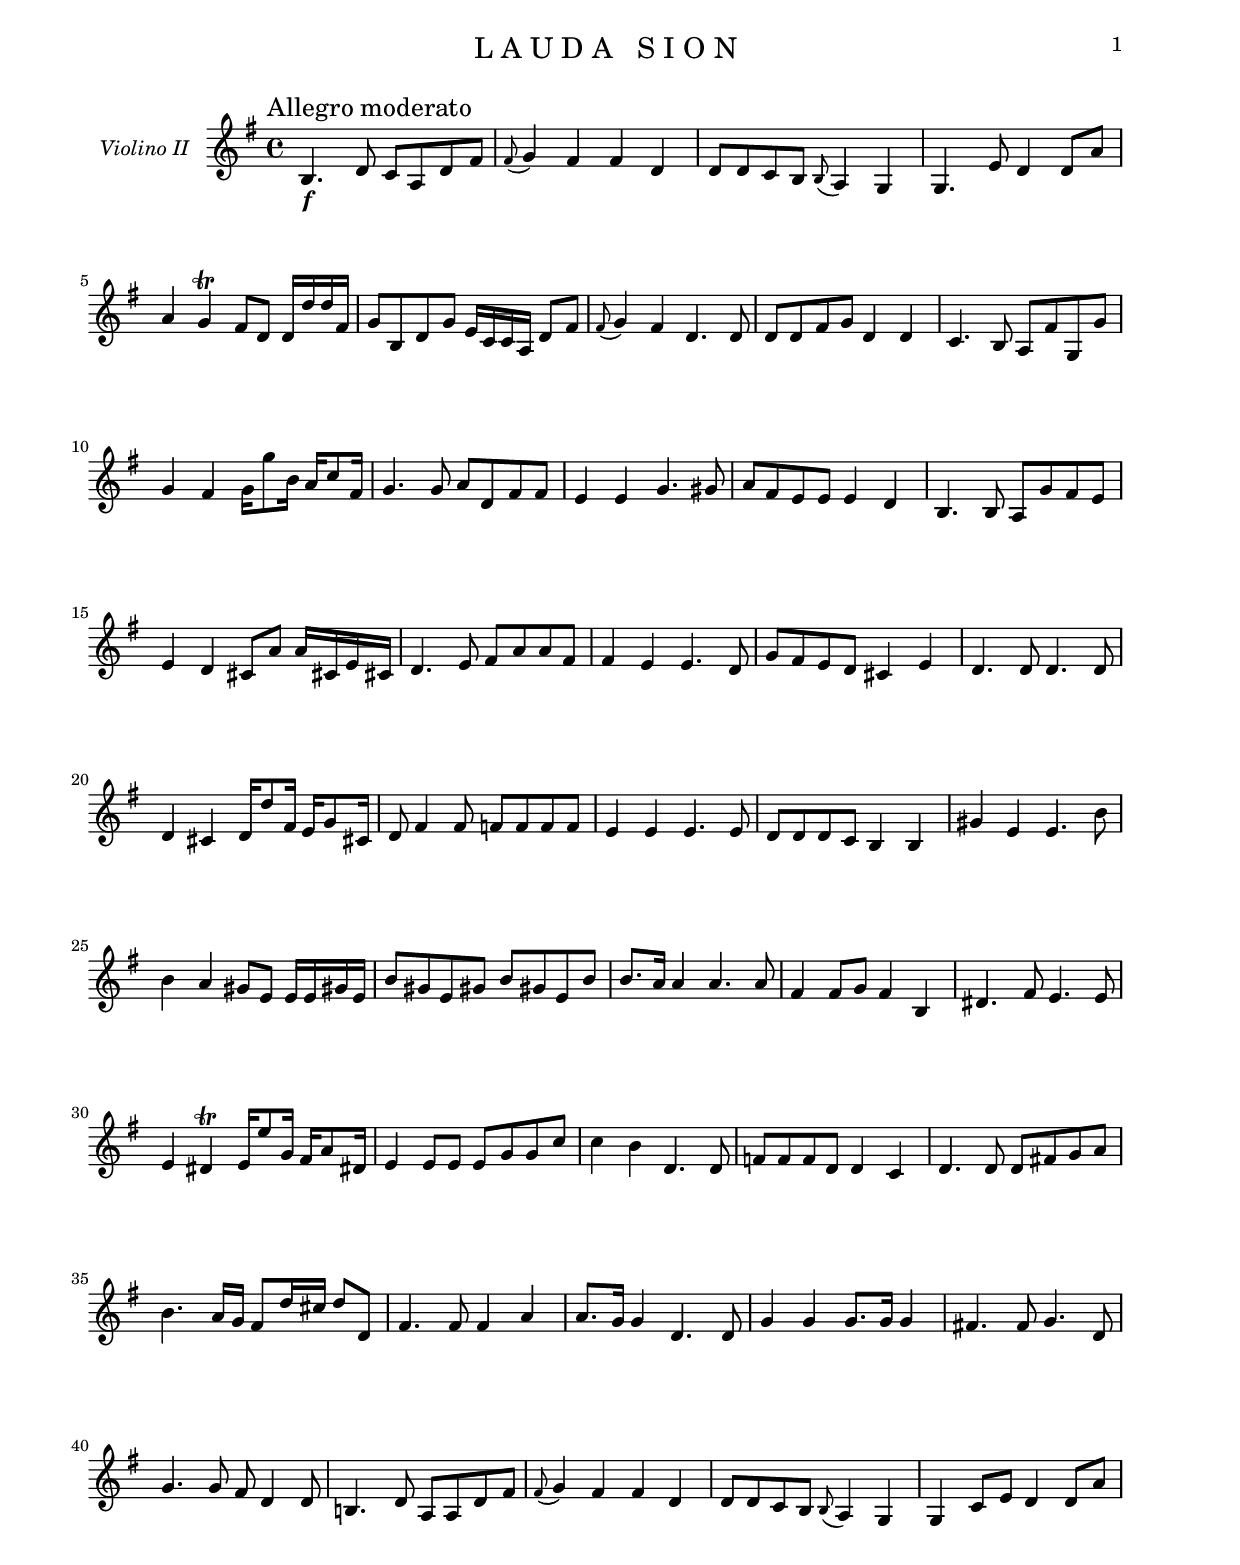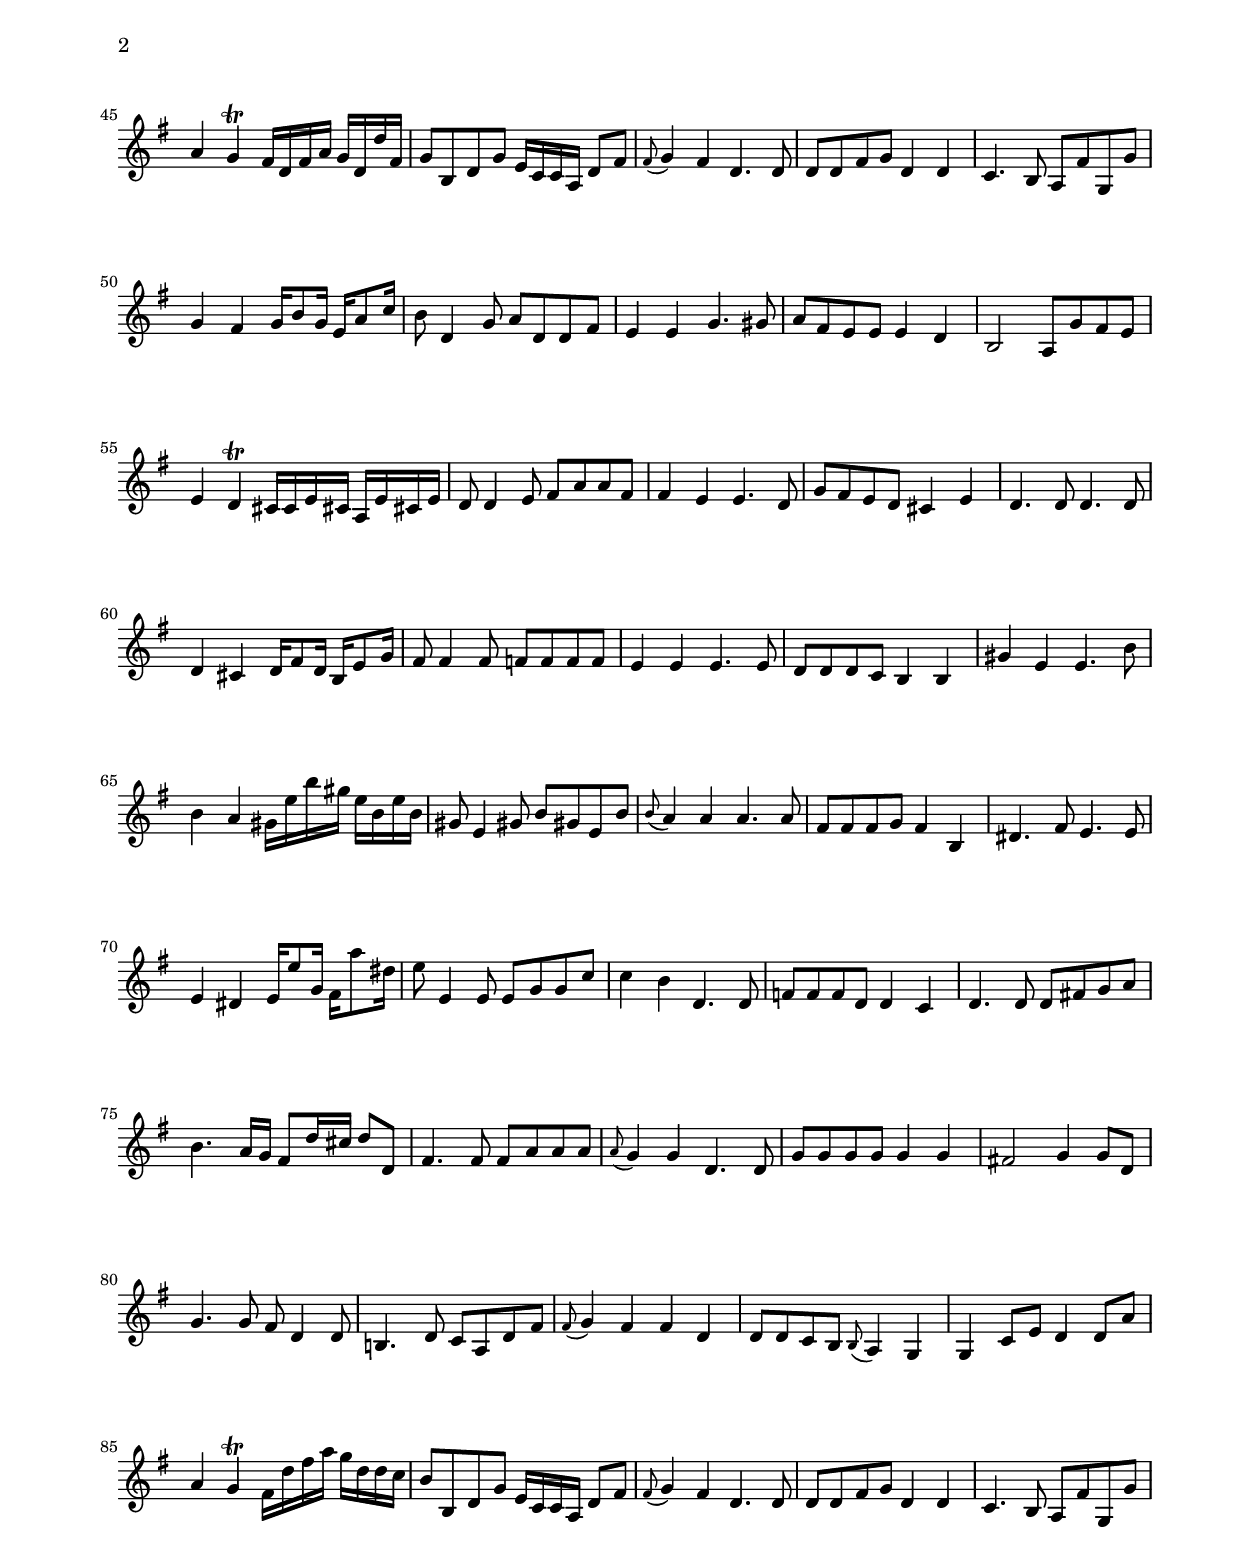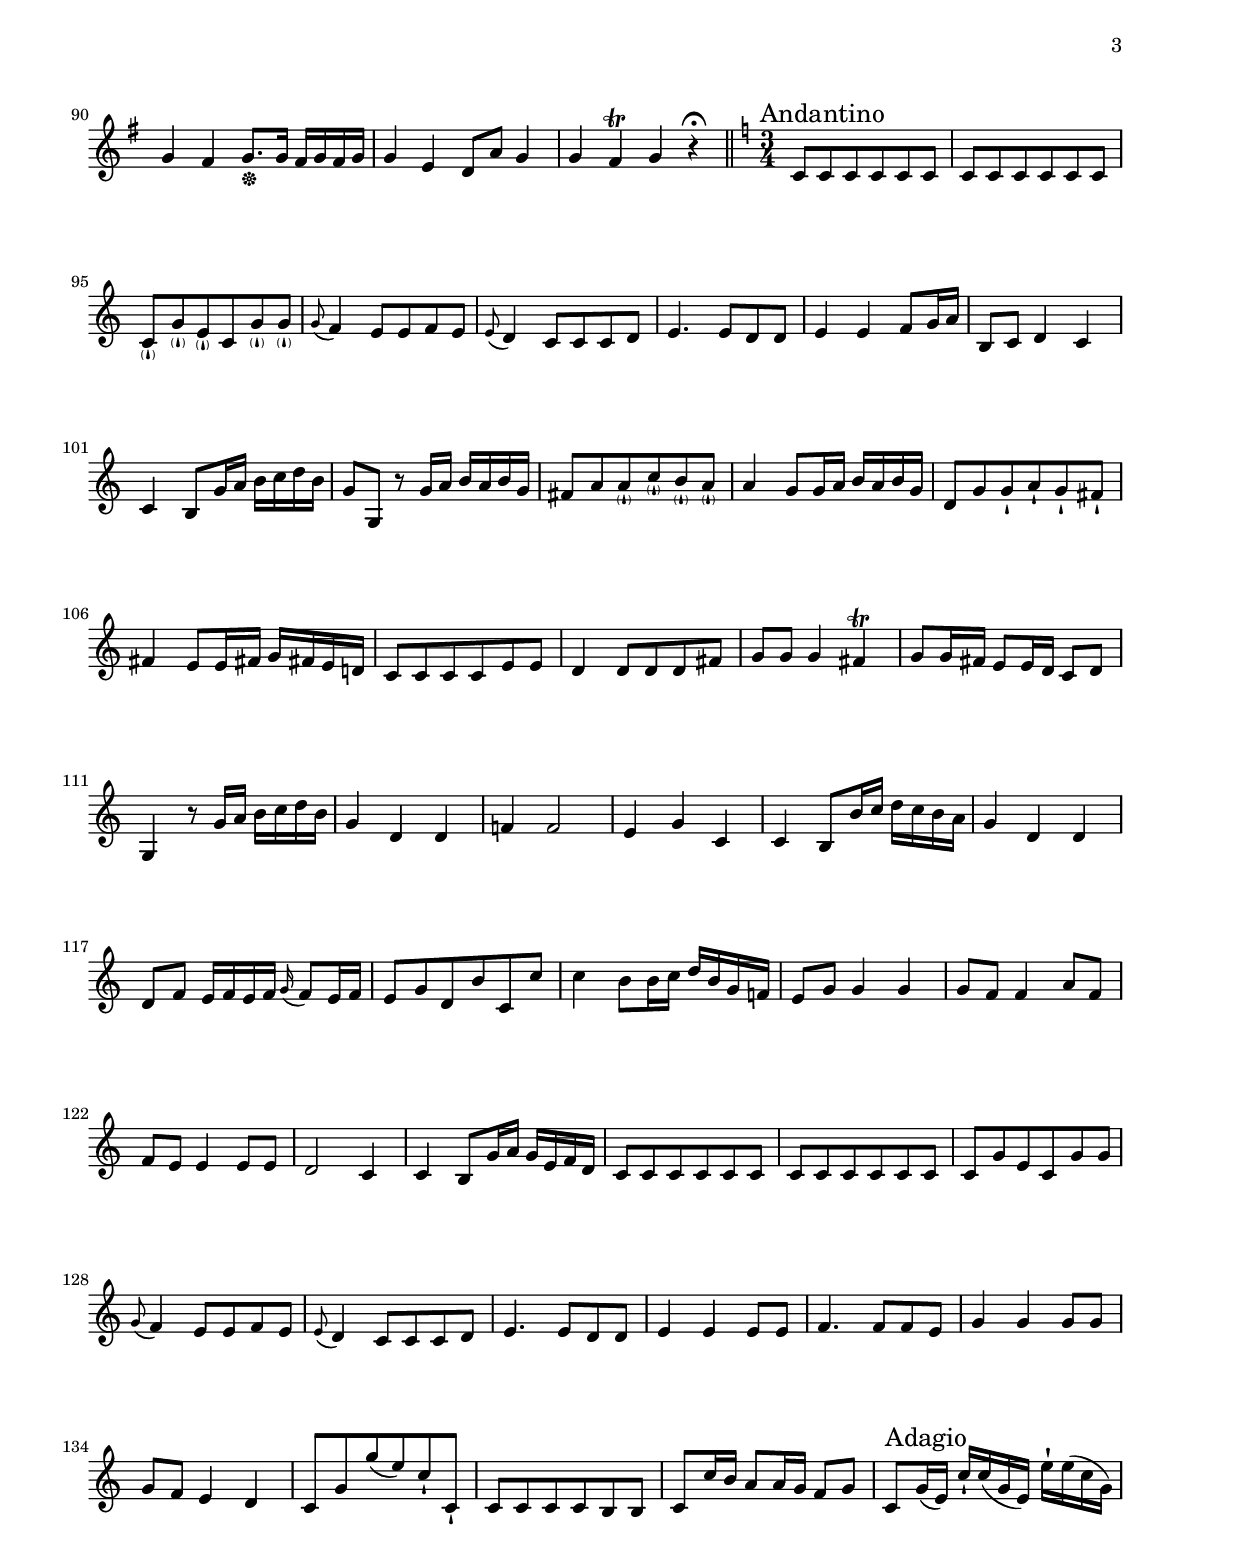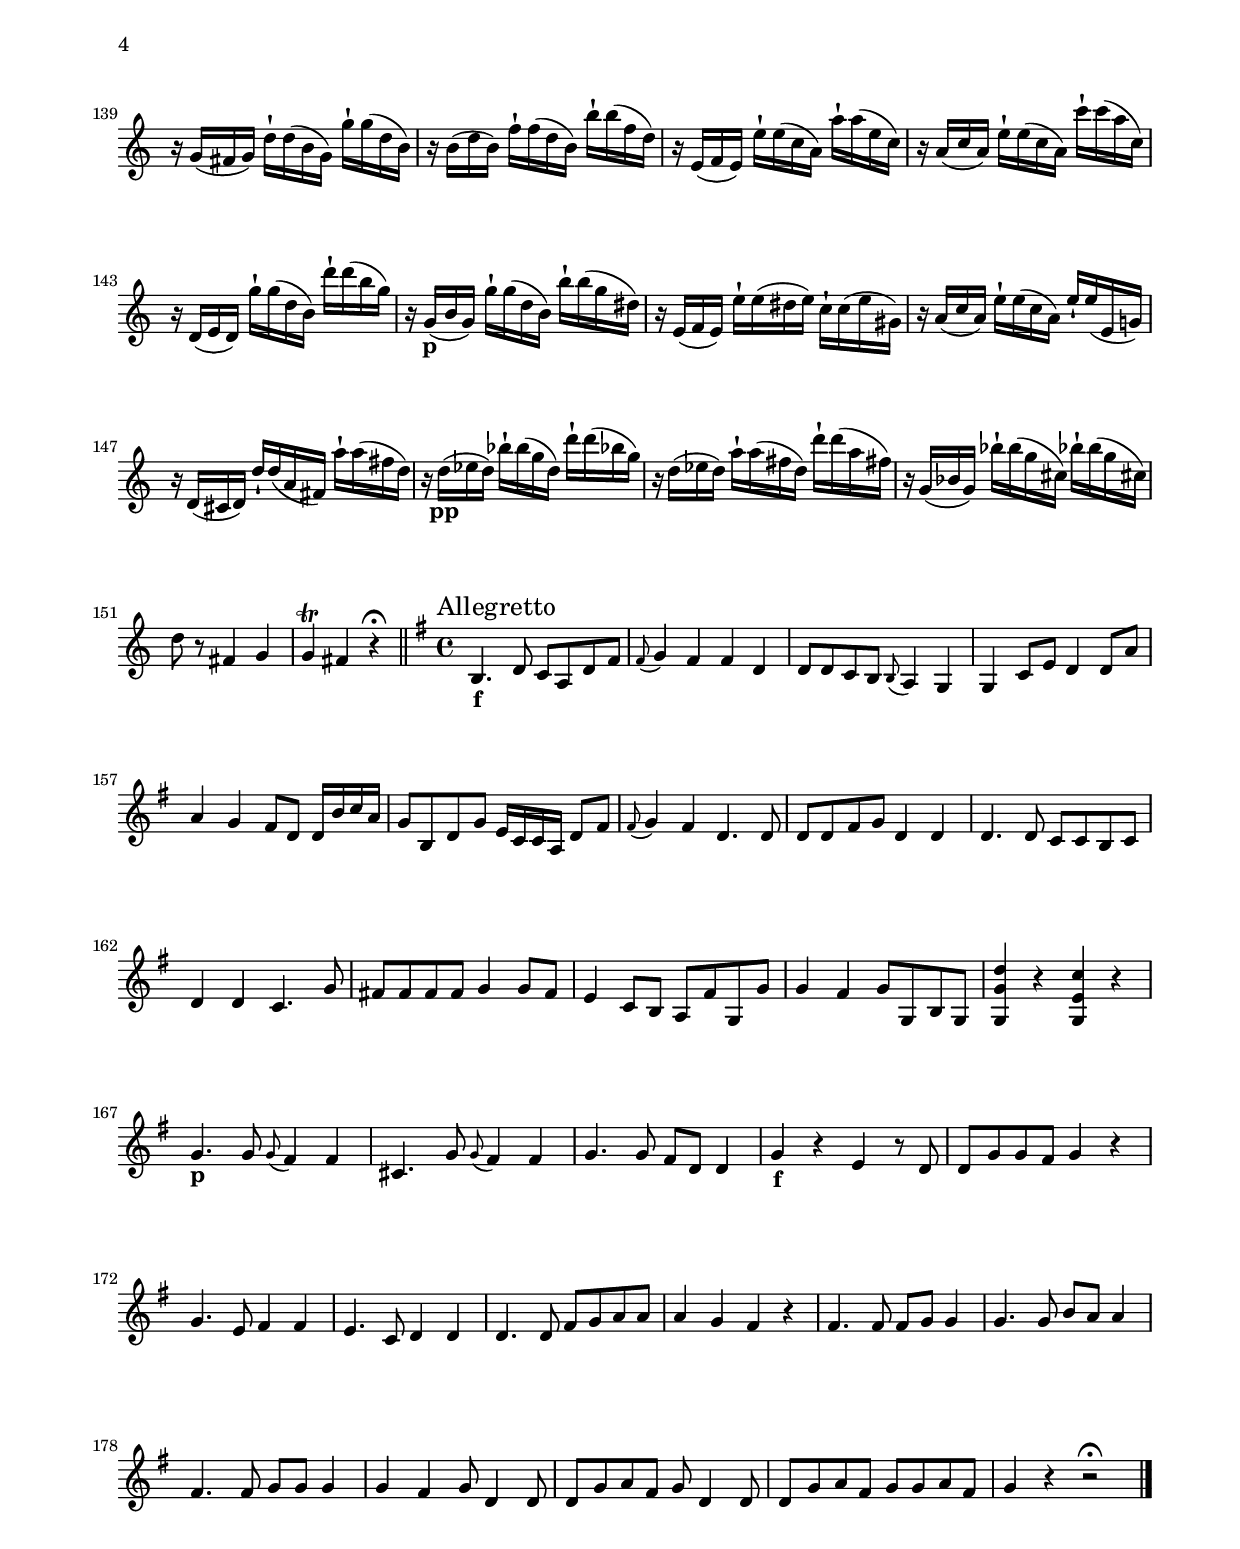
% (c) 2020 by Wolfgang Esser-Skala.
% This file is licensed under the Creative Commons Attribution-NonCommercial-ShareAlike 4.0 International License.
% To view a copy of this license, visit http://creativecommons.org/licenses/by-nc-sa/4.0/.

\version "2.18.0"

\include "../definitions.ly"

\paper {
	indent = 1\cm
	top-margin = 1.5\cm
	system-separator-markup = ##f
	system-system-spacing =
    #'((basic-distance . 18)
       (minimum-distance . 18)
       (padding . -100)
       (stretchability . 0))

	top-system-spacing =
    #'((basic-distance . 12)
       (minimum-distance . 12)
       (padding . -100)
       (stretchability . 0))

	top-markup-spacing =
    #'((basic-distance . 0)
       (minimum-distance . 0)
       (padding . -100)
       (stretchability . 0))

	markup-system-spacing =
    #'((basic-distance . 12)
       (minimum-distance . 12)
       (padding . -100)
       (stretchability . 0))

	systems-per-page = #9
}

#(set-global-staff-size 17.82)

\layout {
	\context {
		\Staff
		instrumentName = "vl 2"
	}
}

\book {
	\bookpart {
		\header {
			title = "L A U D A   S I O N"
		}
		\paper { indent = 2\cm }
		\score {
			<<
				\new Staff {
					\set Staff.instrumentName = "Violino II"
					\ViolinoII
				}
			>>
		}
	}
}
